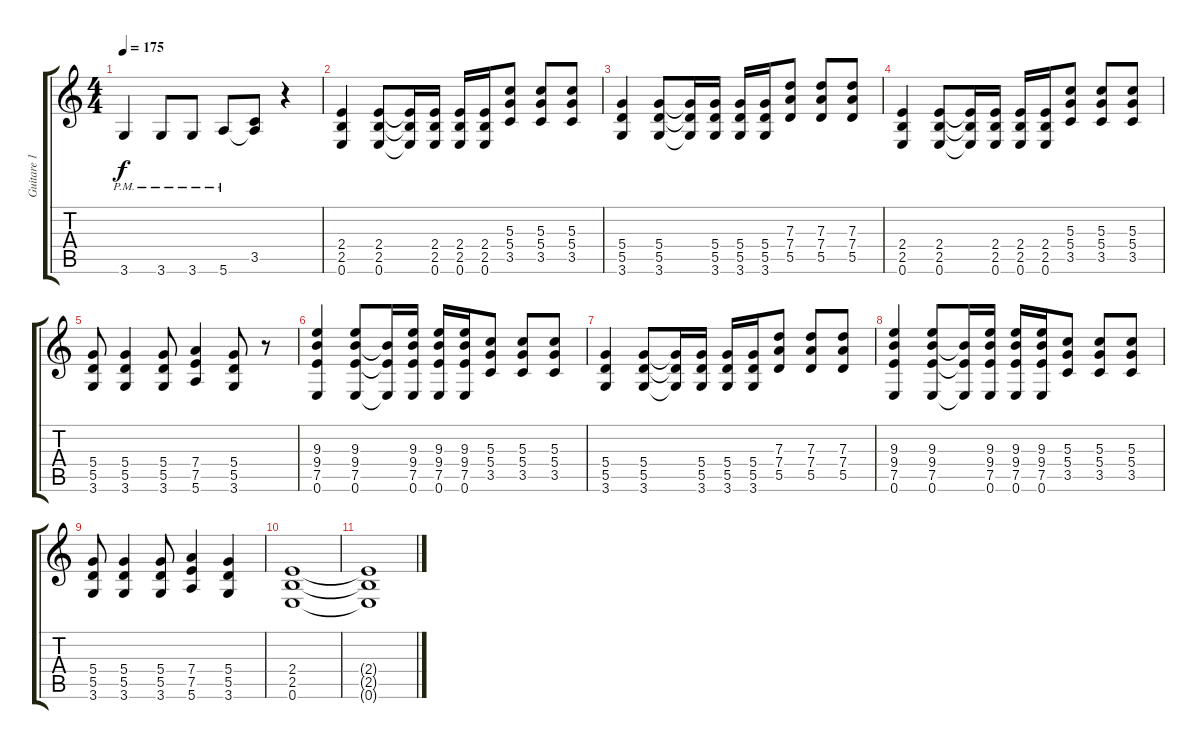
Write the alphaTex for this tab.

\track ("Guitare 1" "Guitare 1") {instrument distortionguitar}
\staff {score tabs}
\tuning (E4 B3 G3 D3 A2 E2) {hide}
\ts (4 4)
\tempo 175
\clef g2
\ks c
3.6{pm}.4{dy f} 3.6{pm}.8 3.6{pm}.8 5.6{pm}.8 (3.5{t} 5.6{t}).8 r.4 |
(2.4 2.5 0.6).4 (2.4 2.5 0.6).8 (2.4{t} 2.5{t} 0.6{t}).16 (2.4 2.5 0.6).16 (2.4 2.5 0.6).16 (2.4 2.5 0.6).16 (5.3 5.4 3.5).8 (5.3 5.4 3.5).8 (5.3 5.4 3.5).8 |
(5.4 5.5 3.6).4 (5.4 5.5 3.6).8 (5.4{t} 5.5{t} 3.6{t}).16 (5.4 5.5 3.6).16 (5.4 5.5 3.6).16 (5.4 5.5 3.6).16 (7.3 7.4 5.5).8 (7.3 7.4 5.5).8 (7.3 7.4 5.5).8 |
(2.4 2.5 0.6).4 (2.4 2.5 0.6).8 (2.4{t} 2.5{t} 0.6{t}).16 (2.4 2.5 0.6).16 (2.4 2.5 0.6).16 (2.4 2.5 0.6).16 (5.3 5.4 3.5).8 (5.3 5.4 3.5).8 (5.3 5.4 3.5).8 |
(5.4 5.5 3.6).8 (5.4 5.5 3.6).4 (5.4 5.5 3.6).8 (7.4 7.5 5.6).4 (5.4 5.5 3.6).8 r.8 |
(9.3 9.4 7.5 0.6).4 (9.3 9.4 7.5 0.6).8 (9.4{t} 7.5{t} 0.6{t}).16 (9.3 9.4 7.5 0.6).16 (9.3 9.4 7.5 0.6).16 (9.3 9.4 7.5 0.6).16 (5.3 5.4 3.5).8 (5.3 5.4 3.5).8 (5.3 5.4 3.5).8 |
(5.4 5.5 3.6).4 (5.4 5.5 3.6).8 (5.4{t} 5.5{t} 3.6{t}).16 (5.4 5.5 3.6).16 (5.4 5.5 3.6).16 (5.4 5.5 3.6).16 (7.3 7.4 5.5).8 (7.3 7.4 5.5).8 (7.3 7.4 5.5).8 |
(9.3 9.4 7.5 0.6).4 (9.3 9.4 7.5 0.6).8 (9.4{t} 7.5{t} 0.6{t}).16 (9.3 9.4 7.5 0.6).16 (9.3 9.4 7.5 0.6).16 (9.3 9.4 7.5 0.6).16 (5.3 5.4 3.5).8 (5.3 5.4 3.5).8 (5.3 5.4 3.5).8 |
(5.4 5.5 3.6).8 (5.4 5.5 3.6).4 (5.4 5.5 3.6).8 (7.4 7.5 5.6).4 (5.4 5.5 3.6).4 |
(2.4 2.5 0.6).1 |
(2.4{t} 2.5{t} 0.6{t}).1
